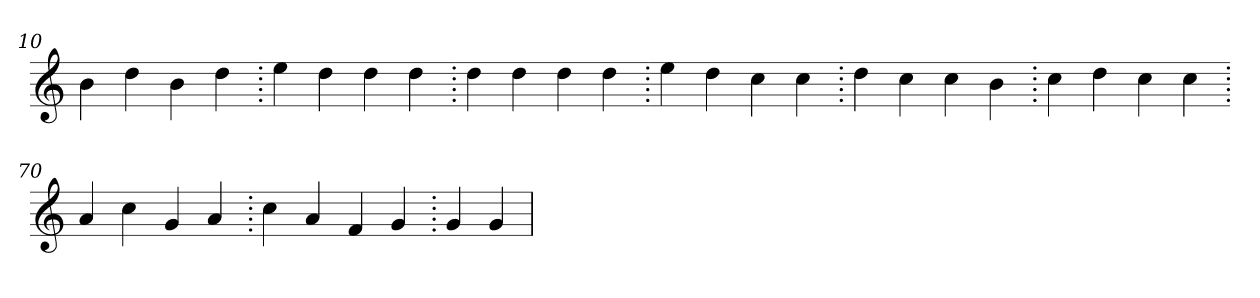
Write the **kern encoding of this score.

**kern
*part1
*staff1
*clefG2
=10.
4b
4dd
4b
4dd
=20.
4ee
4dd
4dd
4dd
=30.
4dd
4dd
4dd
4dd
=40.
4ee
4dd
4cc
4cc
=50.
4dd
4cc
4cc
4b
=60.
4cc
4dd
4cc
4cc
=70.
4a
4cc
4g
4a
=80.
4cc
4a
4f
4g
=90.
4g
4g
=
*-
